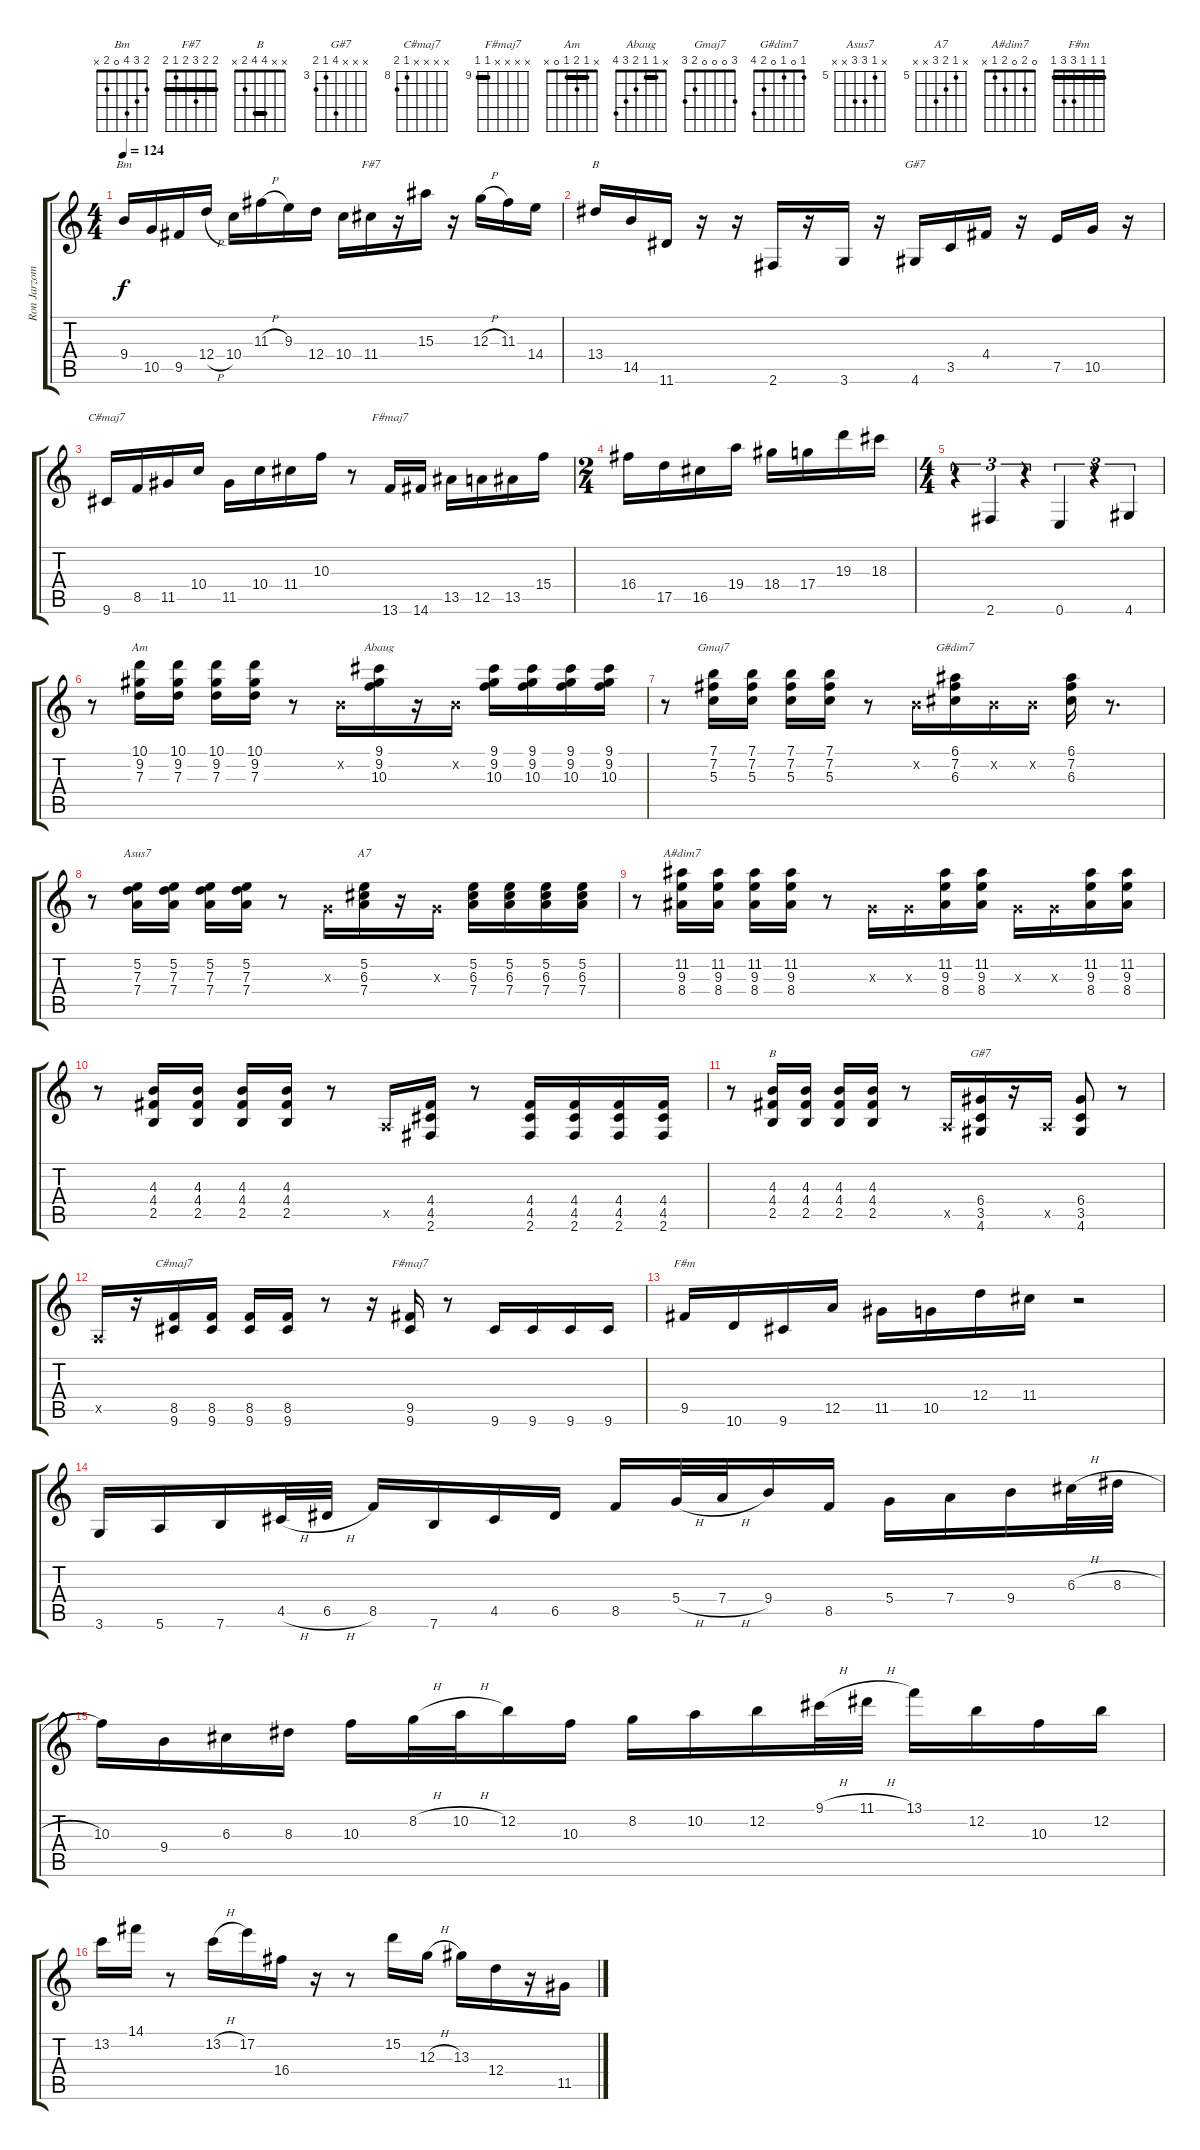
\track ("Ron Jarzombek (Lead)" "Ron Jarzom") {instrument overdrivenguitar}
\staff {score tabs}
\tuning (E4 B3 G3 D3 A2 E2) {hide}
\chord ("Bm" 2 3 4 0 2 x)
\chord ("F#7" 2 2 3 2 1 2) {barre 2}
\chord ("B" 2 4 4 4 2 x) {barre 2}
\chord ("G#7" 2 1 1 1 3 4) {barre 1}
\chord ("C#maj7" 1 2 1 3 4 x) {barre 1}
\chord ("F#maj7" 2 2 3 4 4 2) {barre 2}
\chord ("Am" x 1 2 1 0 x) {barre 1}
\chord ("Abaug" x 1 1 2 3 4) {barre 1}
\chord ("Gmaj7" 3 0 0 0 2 3)
\chord ("G#dim7" 1 0 1 0 2 4)
\chord ("Asus7" x 5 7 7 x x) {firstfret 5}
\chord ("A7" x 5 6 7 x x) {firstfret 5}
\chord ("A#dim7" 0 2 0 2 1 x)
\chord ("B" x x 4 4 2 x) {barre 4}
\chord ("G#7" x x x 6 3 4) {firstfret 3}
\chord ("C#maj7" x x x x 8 9) {firstfret 8}
\chord ("F#maj7" x x x x 9 9) {firstfret 9 barre 9}
\chord ("F#m" 1 1 1 3 3 1) {barre 1}
\ts (4 4)
\tempo 124
\clef g2
\ks c
9.4.16{ch "Bm" dy f} 10.5.16 9.5.16 12.4{h}.16 10.4.16 11.3{h}.16 9.3.16 12.4.16 10.4.16 11.4.16{ch "F#7"} r.16 15.3.16 r.16 12.3{h}.16 11.3.16 14.4.16 |
13.4.16{ch "B"} 14.5.16 11.6.16 r.16 r.16 2.6.16 r.16 3.6.16 r.16 4.6.16{ch "G#7"} 3.5.16 4.4.16 r.16 7.5.16 10.5.16 r.16 |
9.6.16{ch "C#maj7"} 8.5.16 11.5.16 10.4.16 11.5.16 10.4.16 11.4.16 10.3.16 r.8 13.6.16{ch "F#maj7"} 14.6.16 13.5.16 12.5.16 13.5.16 15.4.16 |
\ts (2 4)
16.4.16 17.5.16 16.5.16 19.4.16 18.4.16 17.4.16 19.3.16 18.3.16 |
\ts (4 4)
r.4{tu (3 2)} 2.6.4{tu (3 2)} r.4{tu (3 2)} 0.6.4{tu (3 2)} r.4{tu (3 2)} 4.6.4{tu (3 2)} |
r.8 (10.1 9.2 7.3).16{ch "Am"} (10.1 9.2 7.3).16 (10.1 9.2 7.3).16 (10.1 9.2 7.3).16 r.8 0.2{x}.16 (9.1 9.2 10.3).16{ch "Abaug"} r.16 0.2{x}.16 (9.1 9.2 10.3).16 (9.1 9.2 10.3).16 (9.1 9.2 10.3).16 (9.1 9.2 10.3).16 |
r.8 (7.1 7.2 5.3).16{ch "Gmaj7"} (7.1 7.2 5.3).16 (7.1 7.2 5.3).16 (7.1 7.2 5.3).16 r.8 0.2{x}.16 (6.1 7.2 6.3).16{ch "G#dim7"} 0.2{x}.16 0.2{x}.16 (6.1 7.2 6.3).16 r.8{d} |
r.8 (5.2 7.3 7.4).16{ch "Asus7"} (5.2 7.3 7.4).16 (5.2 7.3 7.4).16 (5.2 7.3 7.4).16 r.8 0.3{x}.16 (5.2 6.3 7.4).16{ch "A7"} r.16 0.3{x}.16 (5.2 6.3 7.4).16 (5.2 6.3 7.4).16 (5.2 6.3 7.4).16 (5.2 6.3 7.4).16 |
r.8 (11.2 9.3 8.4).16{ch "A#dim7"} (11.2 9.3 8.4).16 (11.2 9.3 8.4).16 (11.2 9.3 8.4).16 r.8 0.3{x}.16 0.3{x}.16 (11.2 9.3 8.4).16 (11.2 9.3 8.4).16 0.3{x}.16 0.3{x}.16 (11.2 9.3 8.4).16 (11.2 9.3 8.4).16 |
r.8 (4.3 4.4 2.5).16 (4.3 4.4 2.5).16 (4.3 4.4 2.5).16 (4.3 4.4 2.5).16 r.8 0.5{x}.16 (4.4 4.5 2.6).16 r.8 (4.4 4.5 2.6).16 (4.4 4.5 2.6).16 (4.4 4.5 2.6).16 (4.4 4.5 2.6).16 |
r.8 (4.3 4.4 2.5).16{ch "B"} (4.3 4.4 2.5).16 (4.3 4.4 2.5).16 (4.3 4.4 2.5).16 r.8 0.5{x}.16 (6.4 3.5 4.6).16{ch "G#7"} r.16 0.5{x}.16 (6.4 3.5 4.6).8 r.8 |
0.5{x}.16 r.16 (8.5 9.6).16{ch "C#maj7"} (8.5 9.6).16 (8.5 9.6).16 (8.5 9.6).16 r.8 r.16 (9.5 9.6).16{ch "F#maj7"} r.8 9.6.16 9.6.16 9.6.16 9.6.16 |
9.5.16{ch "F#m"} 10.6.16 9.6.16 12.5.16 11.5.16 10.5.16 12.4.16 11.4.16 r.2 |
3.6.16 5.6.16 7.6.16 4.5{h}.32 6.5{h}.32 8.5.16 7.6.16 4.5.16 6.5.16 8.5.16 5.4{h}.32 7.4{h}.32 9.4.16 8.5.16 5.4.16 7.4.16 9.4.16 6.3{h}.32 8.3{h}.32 |
10.3.16 9.4.16 6.3.16 8.3.16 10.3.16 8.2{h}.32 10.2{h}.32 12.2.16 10.3.16 8.2.16 10.2.16 12.2.16 9.1{h}.32 11.1{h}.32 13.1.16 12.2.16 10.3.16 12.2.16 |
13.2.16 14.1.16 r.8 13.2{h}.16 17.2.16 16.4.16 r.16 r.8 15.2.16 12.3{h}.16 13.3.16 12.4.16 r.16 11.5{h}.16
